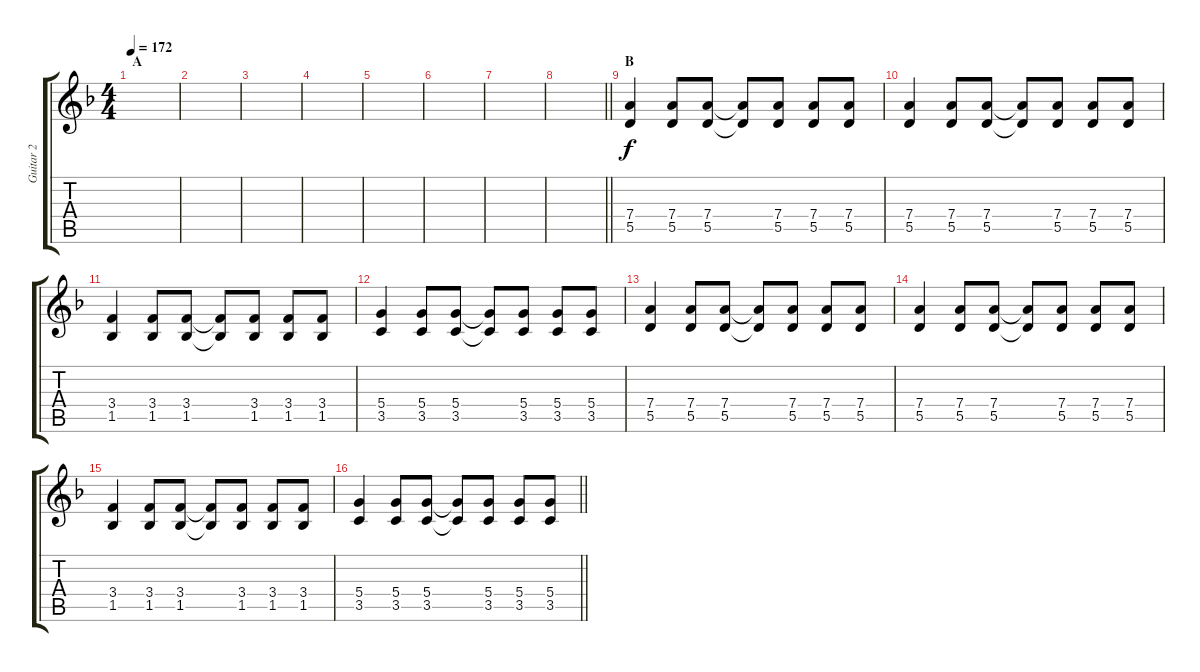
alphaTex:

\track ("Guitar 2" "Guitar 2") {instrument distortionguitar}
\staff {score tabs}
\tuning (E4 B3 G3 D3 A2 E2) {hide}
\ts (4 4)
\section ("" "A")
\tempo 172
\clef g2
\ks f
|
|
|
|
|
|
|
\barLineRight lightlight
|
\section ("" "B")
(7.4 5.5).4 (7.4 5.5).8 (7.4 5.5).8 (7.4{t} 5.5{t}).8 (7.4 5.5).8 (7.4 5.5).8 (7.4 5.5).8 |
(7.4 5.5).4 (7.4 5.5).8 (7.4 5.5).8 (7.4{t} 5.5{t}).8 (7.4 5.5).8 (7.4 5.5).8 (7.4 5.5).8 |
(3.4 1.5).4 (3.4 1.5).8 (3.4 1.5).8 (3.4{t} 1.5{t}).8 (3.4 1.5).8 (3.4 1.5).8 (3.4 1.5).8 |
(5.4 3.5).4 (5.4 3.5).8 (5.4 3.5).8 (5.4{t} 3.5{t}).8 (5.4 3.5).8 (5.4 3.5).8 (5.4 3.5).8 |
(7.4 5.5).4 (7.4 5.5).8 (7.4 5.5).8 (7.4{t} 5.5{t}).8 (7.4 5.5).8 (7.4 5.5).8 (7.4 5.5).8 |
(7.4 5.5).4 (7.4 5.5).8 (7.4 5.5).8 (7.4{t} 5.5{t}).8 (7.4 5.5).8 (7.4 5.5).8 (7.4 5.5).8 |
(3.4 1.5).4 (3.4 1.5).8 (3.4 1.5).8 (3.4{t} 1.5{t}).8 (3.4 1.5).8 (3.4 1.5).8 (3.4 1.5).8 |
\barLineRight lightlight
(5.4 3.5).4 (5.4 3.5).8 (5.4 3.5).8 (5.4{t} 3.5{t}).8 (5.4 3.5).8 (5.4 3.5).8 (5.4 3.5).8
